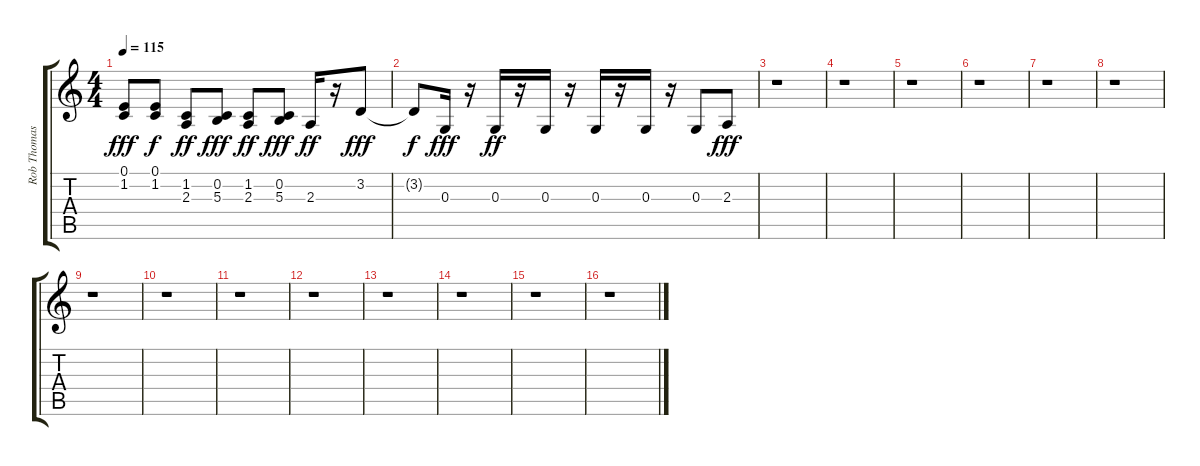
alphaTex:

\track ("Rob Thomas" "Rob Thomas") {instrument synthbrass1}
\staff {score tabs}
\tuning (E4 B3 G3 D3 A2 E2) {hide}
\ts (4 4)
\tempo 115
\clef g2
\ks c
(0.1 1.2).8{dy fff} (0.1 1.2).8{dy f} (1.2 2.3).8{dy ff} (0.2 5.3).8{dy fff} (1.2 2.3).8{dy ff} (0.2 5.3).8{dy fff} 2.3.16{dy ff} r.16 3.2.8{dy fff} |
3.2{t}.8{dy f} 0.3.16{dy fff} r.16 0.3.16{dy ff} r.16 0.3.16 r.16 0.3.16 r.16 0.3.16 r.16 0.3.8 2.3.8{dy fff} |
r.1 |
r.1 |
r.1 |
r.1 |
r.1 |
r.1 |
r.1 |
r.1 |
r.1 |
r.1 |
r.1 |
r.1 |
r.1 |
r.1
